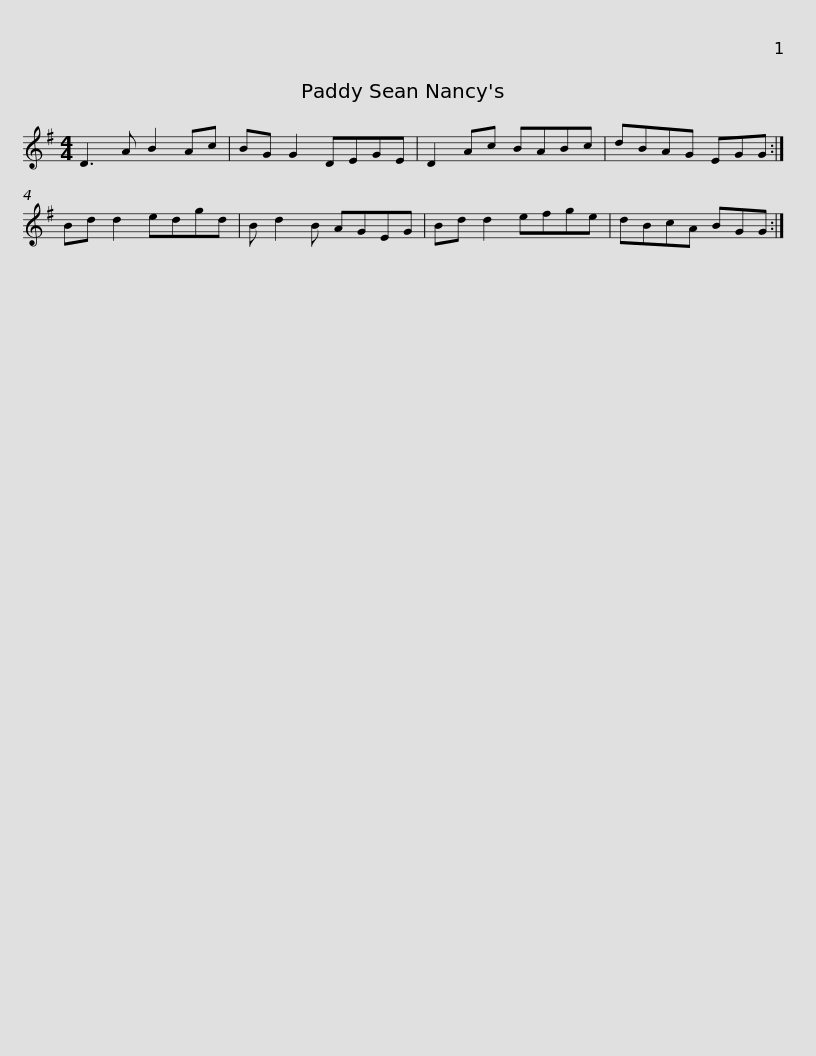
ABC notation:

X:1
L:1/8
M:4/4
I:linebreak $
K:G
V:1 treble
V:1
 D3 A B2 Ac | BG G2 DEGE | D2 Ac BABc | dBAG EGG :| Bd d2 edgd | %5
 B d2 B AGEG |$ Bd d2 efge | dBcA BGG :| %8
